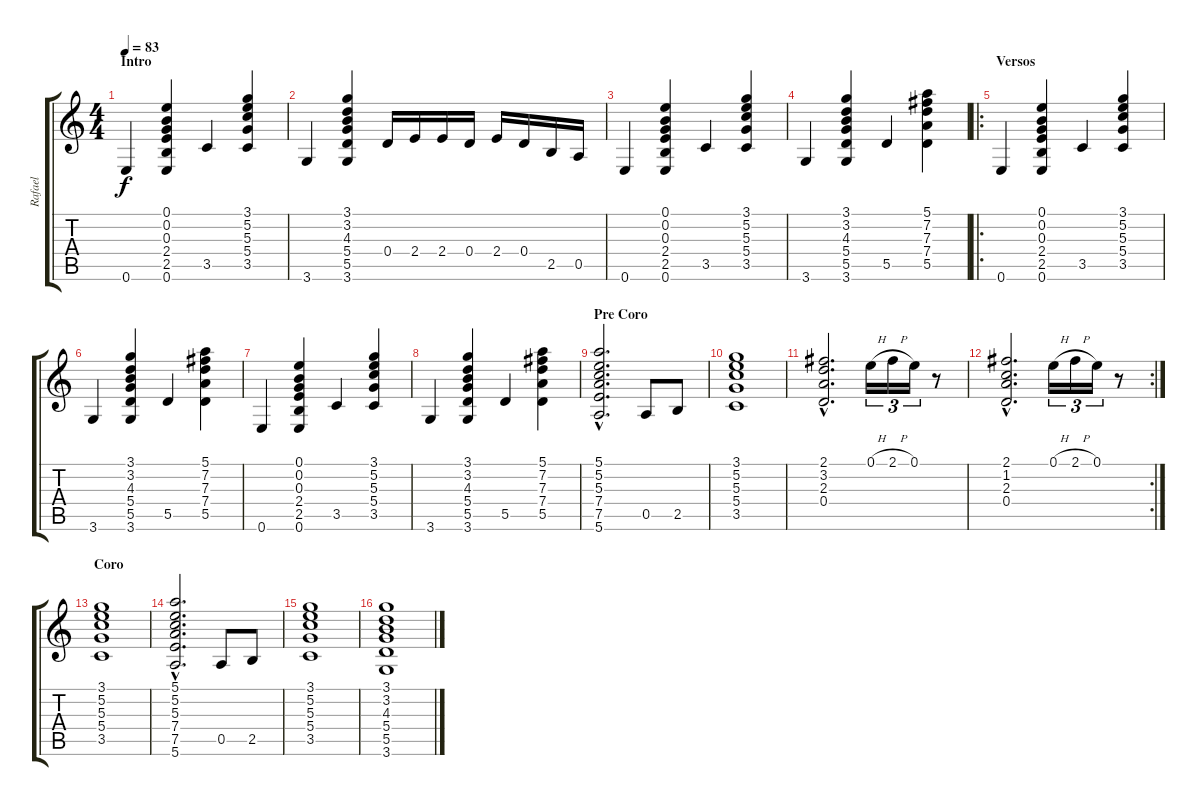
\track ("Rafael" "Rafael") {instrument electricguitarmuted}
\staff {score tabs}
\tuning (E4 B3 G3 D3 A2 E2) {hide}
\ts (4 4)
\section ("" "Intro")
\tempo 83
\clef g2
\ks c
0.6.4{dy f instrument electricguitarmuted} (0.1 0.2 0.3 2.4 2.5 0.6).4 3.5.4 (3.1 5.2 5.3 5.4 3.5).4 |
3.6.4 (3.1 3.2 4.3 5.4 5.5 3.6).4 0.4.16 2.4.16 2.4.16 0.4.16 2.4.16 0.4.16 2.5.16 0.5.16 |
0.6.4 (0.1 0.2 0.3 2.4 2.5 0.6).4 3.5.4 (3.1 5.2 5.3 5.4 3.5).4 |
3.6.4 (3.1 3.2 4.3 5.4 5.5 3.6).4 5.5.4 (5.1 7.2 7.3 7.4 5.5).4 |
\ro
\section ("" "Versos")
0.6.4 (0.1 0.2 0.3 2.4 2.5 0.6).4 3.5.4 (3.1 5.2 5.3 5.4 3.5).4 |
3.6.4 (3.1 3.2 4.3 5.4 5.5 3.6).4 5.5.4 (5.1 7.2 7.3 7.4 5.5).4 |
0.6.4 (0.1 0.2 0.3 2.4 2.5 0.6).4 3.5.4 (3.1 5.2 5.3 5.4 3.5).4 |
3.6.4 (3.1 3.2 4.3 5.4 5.5 3.6).4 5.5.4 (5.1 7.2 7.3 7.4 5.5).4 |
\section ("" "Pre Coro")
(5.1{hac} 5.2{hac} 5.3{hac} 7.4{hac} 7.5{hac} 5.6{hac}).2{d} 0.5.8{volume 16} 2.5.8 |
(3.1 5.2 5.3 5.4 3.5).1{volume 13} |
(2.1{hac} 3.2{hac} 2.3{hac} 0.4{hac}).2{d} 0.1{h}.16{tu (3 2)} 2.1{h}.16{tu (3 2)} 0.1.16{tu (3 2)} r.8 |
\rc 2
(2.1{hac} 1.2{hac} 2.3{hac} 0.4{hac}).2{d} 0.1{h}.16{tu (3 2)} 2.1{h}.16{tu (3 2)} 0.1.16{tu (3 2)} r.8 |
\section ("" "Coro")
(3.1 5.2 5.3 5.4 3.5).1{volume 13} |
(5.1{hac} 5.2{hac} 5.3{hac} 7.4{hac} 7.5{hac} 5.6{hac}).2{d} 0.5.8{volume 16} 2.5.8 |
(3.1 5.2 5.3 5.4 3.5).1{volume 13} |
(3.1 3.2 4.3 5.4 5.5 3.6).1{volume 13}
